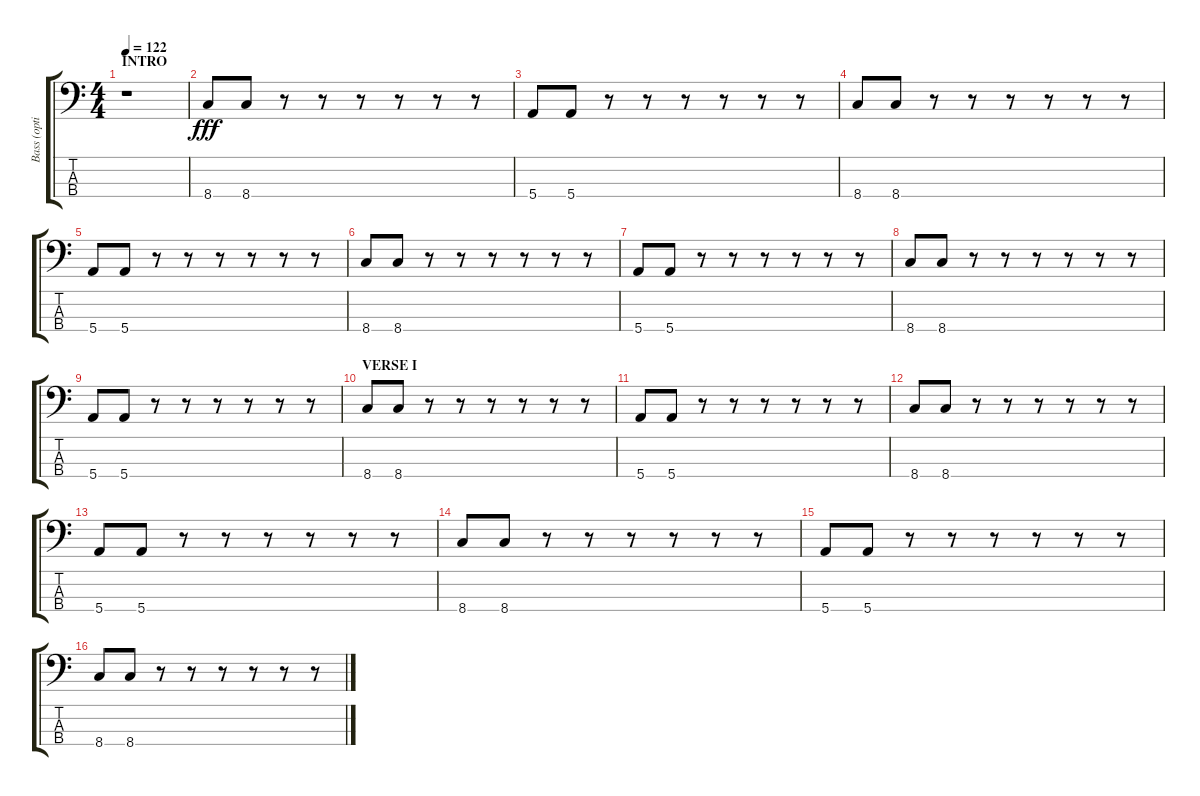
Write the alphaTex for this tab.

\track ("Bass (optional)" "Bass (opti") {instrument fretlessbass}
\staff {score tabs}
\tuning (G2 D2 A1 E1) {hide}
\ts (4 4)
\section ("" "INTRO")
\tempo 122
\clef f4
\ks c
r.1{dy fff instrument fretlessbass} |
8.4.8 8.4.8 r.8 r.8 r.8 r.8 r.8 r.8 |
5.4.8 5.4.8 r.8 r.8 r.8 r.8 r.8 r.8 |
8.4.8 8.4.8 r.8 r.8 r.8 r.8 r.8 r.8 |
5.4.8 5.4.8 r.8 r.8 r.8 r.8 r.8 r.8 |
8.4.8 8.4.8 r.8 r.8 r.8 r.8 r.8 r.8 |
5.4.8 5.4.8 r.8 r.8 r.8 r.8 r.8 r.8 |
8.4.8 8.4.8 r.8 r.8 r.8 r.8 r.8 r.8 |
5.4.8 5.4.8 r.8 r.8 r.8 r.8 r.8 r.8 |
\section ("" "VERSE I")
8.4.8 8.4.8 r.8 r.8 r.8 r.8 r.8 r.8 |
5.4.8 5.4.8 r.8 r.8 r.8 r.8 r.8 r.8 |
8.4.8 8.4.8 r.8 r.8 r.8 r.8 r.8 r.8 |
5.4.8 5.4.8 r.8 r.8 r.8 r.8 r.8 r.8 |
8.4.8 8.4.8 r.8 r.8 r.8 r.8 r.8 r.8 |
5.4.8 5.4.8 r.8 r.8 r.8 r.8 r.8 r.8 |
8.4.8 8.4.8 r.8 r.8 r.8 r.8 r.8 r.8
